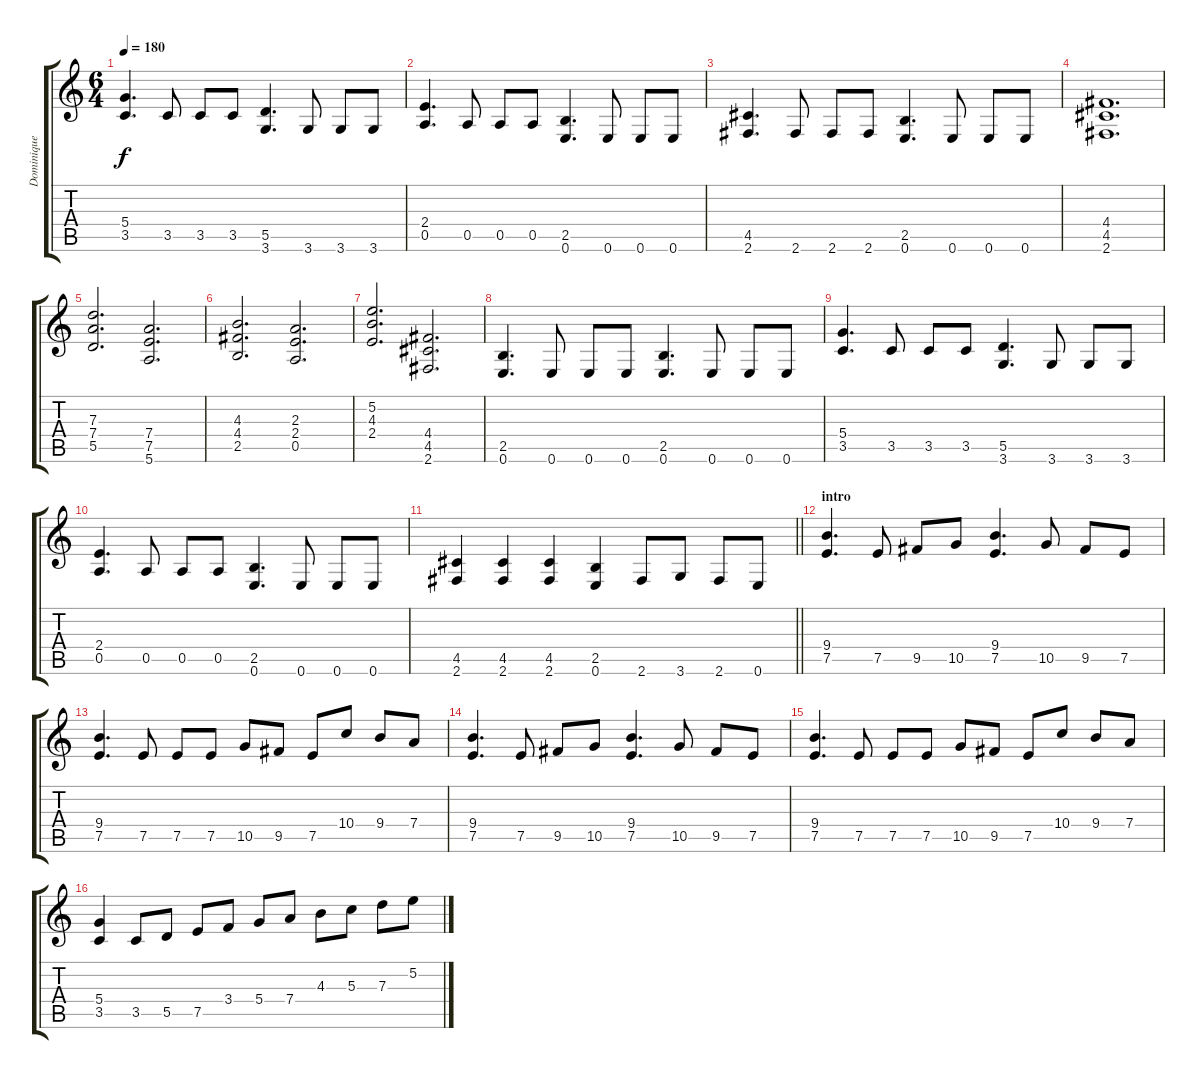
\track ("Dominique" "Dominique") {instrument distortionguitar}
\staff {score tabs}
\tuning (E4 B3 G3 D3 A2 E2) {hide}
\ts (6 4)
\tempo 180
\clef g2
\ks c
(5.4 3.5).4{d dy f} 3.5.8 3.5.8 3.5.8 (5.5 3.6).4{d} 3.6.8 3.6.8 3.6.8 |
(2.4 0.5).4{d} 0.5.8 0.5.8 0.5.8 (2.5 0.6).4{d} 0.6.8 0.6.8 0.6.8 |
(4.5 2.6).4{d} 2.6.8 2.6.8 2.6.8 (2.5 0.6).4{d} 0.6.8 0.6.8 0.6.8 |
(4.4 4.5 2.6).1{d} |
(7.3 7.4 5.5).2{d} (7.4 7.5 5.6).2{d} |
(4.3 4.4 2.5).2{d} (2.3 2.4 0.5).2{d} |
(5.2 4.3 2.4).2{d} (4.4 4.5 2.6).2{d} |
(2.5 0.6).4{d} 0.6.8 0.6.8 0.6.8 (2.5 0.6).4{d} 0.6.8 0.6.8 0.6.8 |
(5.4 3.5).4{d} 3.5.8 3.5.8 3.5.8 (5.5 3.6).4{d} 3.6.8 3.6.8 3.6.8 |
(2.4 0.5).4{d} 0.5.8 0.5.8 0.5.8 (2.5 0.6).4{d} 0.6.8 0.6.8 0.6.8 |
\barLineRight lightlight
(4.5 2.6).4 (4.5 2.6).4 (4.5 2.6).4 (2.5 0.6).4 2.6.8 3.6.8 2.6.8 0.6.8 |
\section ("" "intro")
(9.4 7.5).4{d} 7.5.8 9.5.8 10.5.8 (9.4 7.5).4{d} 10.5.8 9.5.8 7.5.8 |
(9.4 7.5).4{d} 7.5.8 7.5.8 7.5.8 10.5.8 9.5.8 7.5.8 10.4.8 9.4.8 7.4.8 |
(9.4 7.5).4{d} 7.5.8 9.5.8 10.5.8 (9.4 7.5).4{d} 10.5.8 9.5.8 7.5.8 |
(9.4 7.5).4{d} 7.5.8 7.5.8 7.5.8 10.5.8 9.5.8 7.5.8 10.4.8 9.4.8 7.4.8 |
(5.4 3.5).4 3.5.8 5.5.8 7.5.8 3.4.8 5.4.8 7.4.8 4.3.8 5.3.8 7.3.8 5.2.8
